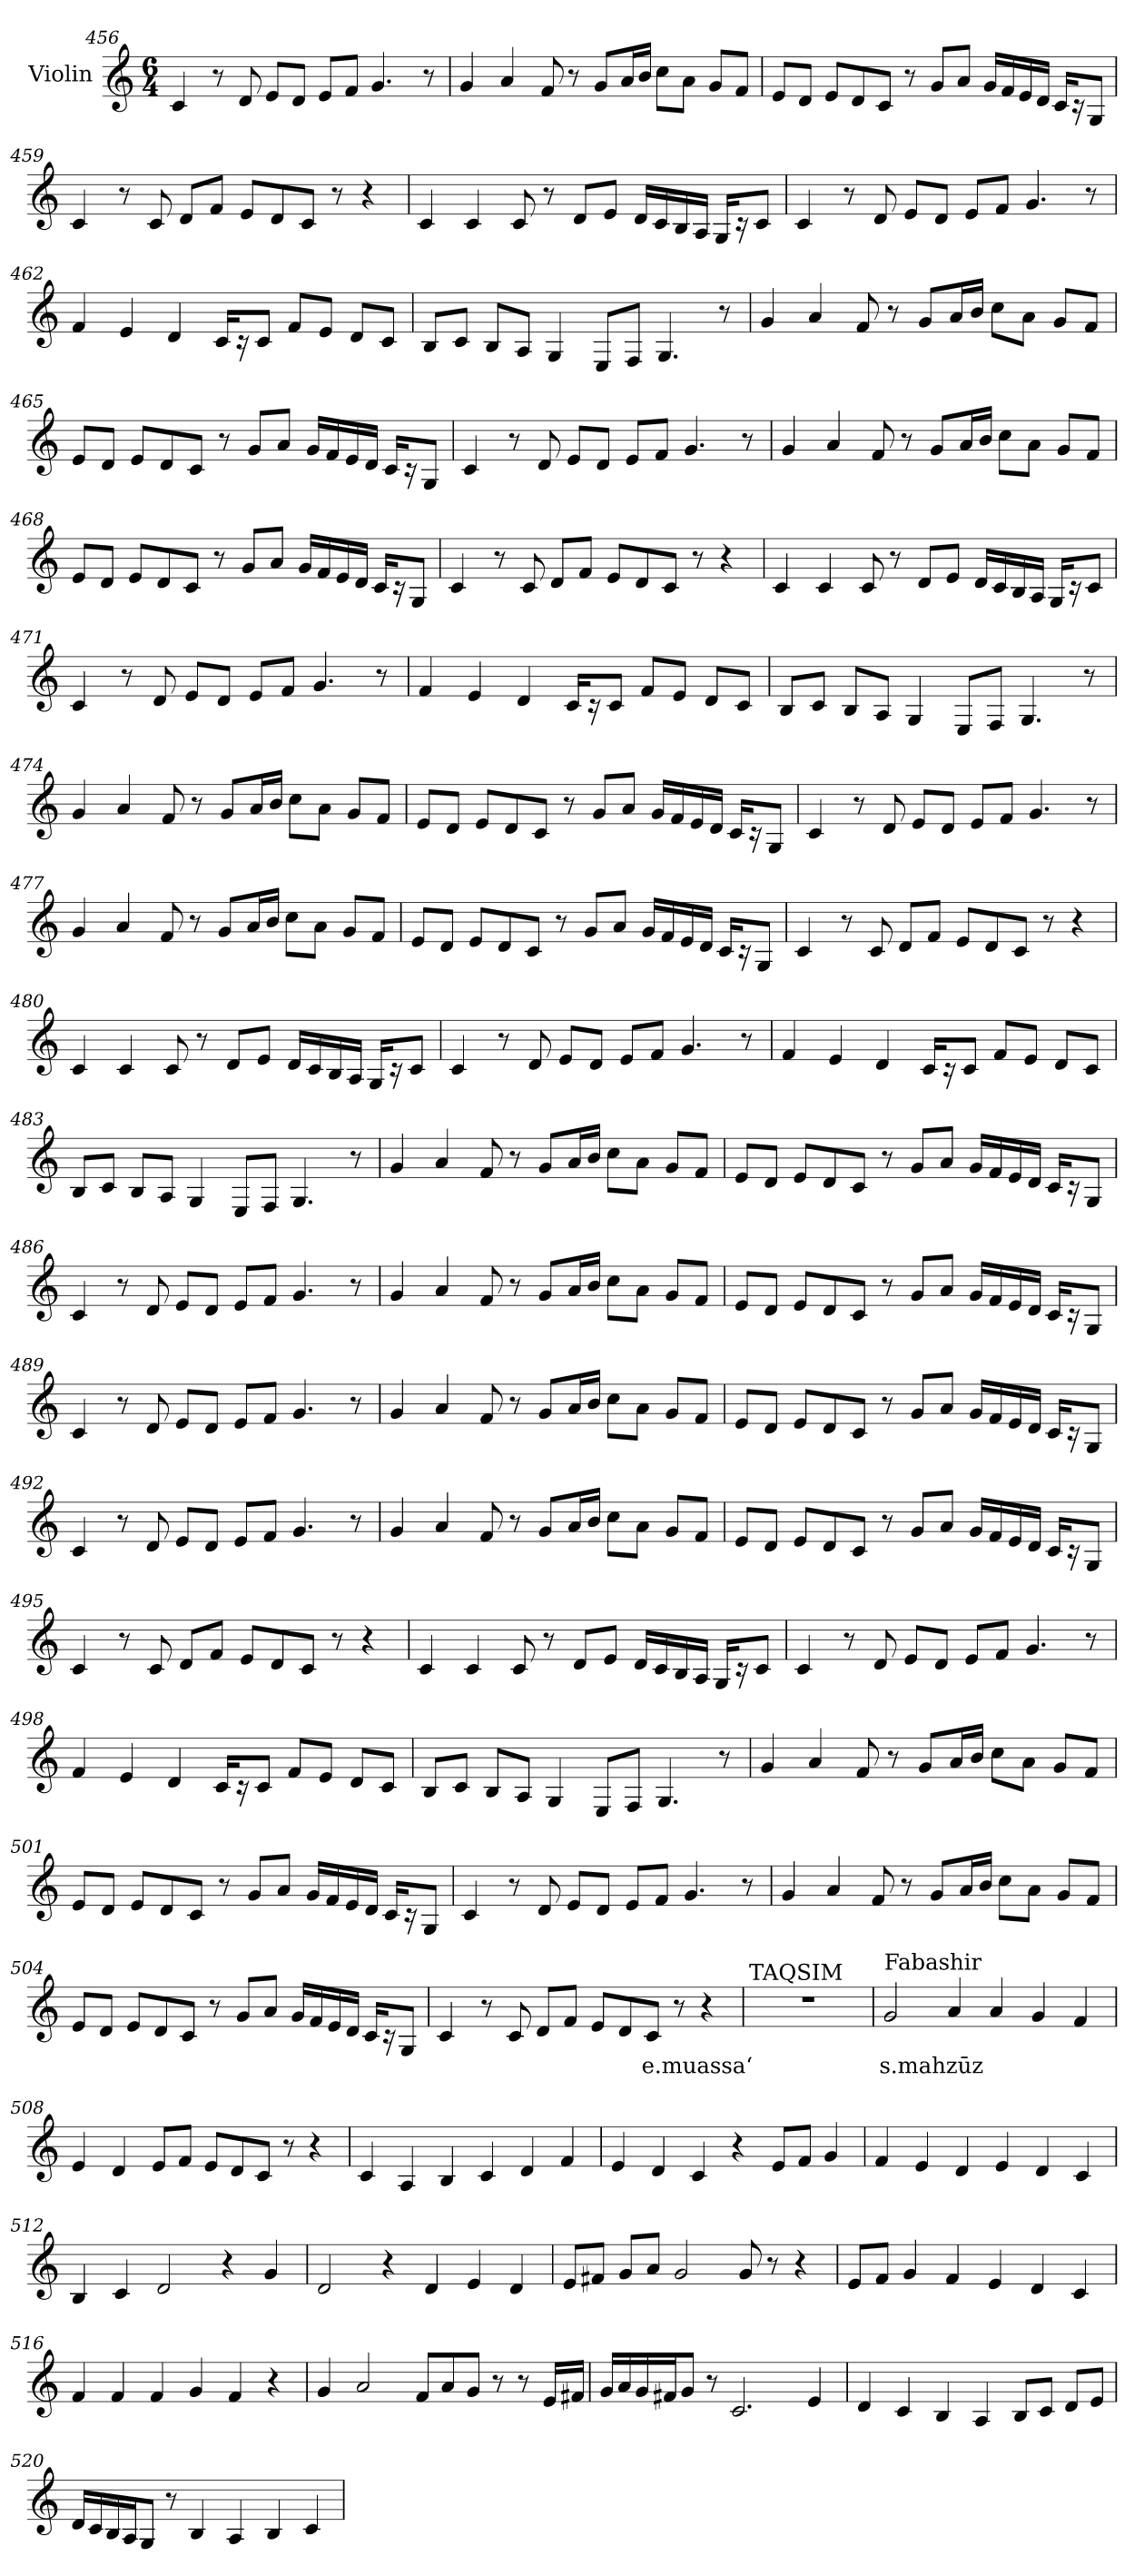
**kern	**text
*part1	*part1
*staff1	*staff1
*I"Violin	*
!!LO:LB:g=z
*clefG2	*
*k[]	*
*M6/4	*
=456	=456
4c/	.
8r	.
8d/	.
8e/L	.
8d/J	.
8e/L	.
8f/J	.
4.g/	.
8r	.
=457	=457
4g/	.
4a/	.
8f/	.
8r	.
8g/L	.
16a/L	.
16b/JJ	.
8cc\L	.
8a\J	.
8g/L	.
8f/J	.
=458	=458
8e/L	.
8d/J	.
8e/L	.
8d/	.
8c/J	.
8r	.
8g/L	.
8a/J	.
16g/LL	.
16f/	.
16e/	.
16d/JJ	.
16c/KL	.
16r	.
8G/J	.
!!LO:LB:g=z
=459	=459
4c/	.
8r	.
8c/	.
8d/L	.
8f/J	.
8e/L	.
8d/	.
8c/J	.
8r	.
4r	.
=460	=460
4c/	.
4c/	.
8c/	.
8r	.
8d/L	.
8e/J	.
16d/LL	.
16c/	.
16B/	.
16A/JJ	.
16G/KL	.
16r	.
8c/J	.
=461	=461
4c/	.
8r	.
8d/	.
8e/L	.
8d/J	.
8e/L	.
8f/J	.
4.g/	.
8r	.
!!LO:LB:g=z
=462	=462
4f/	.
4e/	.
4d/	.
16c/KL	.
16r	.
8c/J	.
8f/L	.
8e/J	.
8d/L	.
8c/J	.
!!LO:LB:g=z
=463	=463
8B/L	.
8c/J	.
8B/L	.
8A/J	.
4G/	.
8E/L	.
8F/J	.
4.G/	.
8r	.
=464	=464
4g/	.
4a/	.
8f/	.
8r	.
8g/L	.
16a/L	.
16b/JJ	.
8cc\L	.
8a\J	.
8g/L	.
8f/J	.
=465	=465
8e/L	.
8d/J	.
8e/L	.
8d/	.
8c/J	.
8r	.
8g/L	.
8a/J	.
16g/LL	.
16f/	.
16e/	.
16d/JJ	.
16c/KL	.
16r	.
8G/J	.
!!LO:PB:g=z
=466	=466
4c/	.
8r	.
8d/	.
8e/L	.
8d/J	.
8e/L	.
8f/J	.
4.g/	.
8r	.
=467	=467
4g/	.
4a/	.
8f/	.
8r	.
8g/L	.
16a/L	.
16b/JJ	.
8cc\L	.
8a\J	.
8g/L	.
8f/J	.
=468	=468
8e/L	.
8d/J	.
8e/L	.
8d/	.
8c/J	.
8r	.
8g/L	.
8a/J	.
16g/LL	.
16f/	.
16e/	.
16d/JJ	.
16c/KL	.
16r	.
8G/J	.
!!LO:LB:g=z
=469	=469
4c/	.
8r	.
8c/	.
8d/L	.
8f/J	.
8e/L	.
8d/	.
8c/J	.
8r	.
4r	.
=470	=470
4c/	.
4c/	.
8c/	.
8r	.
8d/L	.
8e/J	.
16d/LL	.
16c/	.
16B/	.
16A/JJ	.
16G/KL	.
16r	.
8c/J	.
=471	=471
4c/	.
8r	.
8d/	.
8e/L	.
8d/J	.
8e/L	.
8f/J	.
4.g/	.
8r	.
!!LO:LB:g=z
=472	=472
4f/	.
4e/	.
4d/	.
16c/KL	.
16r	.
8c/J	.
8f/L	.
8e/J	.
8d/L	.
8c/J	.
!!LO:LB:g=z
=473	=473
8B/L	.
8c/J	.
8B/L	.
8A/J	.
4G/	.
8E/L	.
8F/J	.
4.G/	.
8r	.
=474	=474
4g/	.
4a/	.
8f/	.
8r	.
8g/L	.
16a/L	.
16b/JJ	.
8cc\L	.
8a\J	.
8g/L	.
8f/J	.
=475	=475
8e/L	.
8d/J	.
8e/L	.
8d/	.
8c/J	.
8r	.
8g/L	.
8a/J	.
16g/LL	.
16f/	.
16e/	.
16d/JJ	.
16c/KL	.
16r	.
8G/J	.
!!LO:LB:g=z
=476	=476
4c/	.
8r	.
8d/	.
8e/L	.
8d/J	.
8e/L	.
8f/J	.
4.g/	.
8r	.
=477	=477
4g/	.
4a/	.
8f/	.
8r	.
8g/L	.
16a/L	.
16b/JJ	.
8cc\L	.
8a\J	.
8g/L	.
8f/J	.
=478	=478
8e/L	.
8d/J	.
8e/L	.
8d/	.
8c/J	.
8r	.
8g/L	.
8a/J	.
16g/LL	.
16f/	.
16e/	.
16d/JJ	.
16c/KL	.
16r	.
8G/J	.
!!LO:LB:g=z
=479	=479
4c/	.
8r	.
8c/	.
8d/L	.
8f/J	.
8e/L	.
8d/	.
8c/J	.
8r	.
4r	.
=480	=480
*MM70	*
4c/	.
4c/	.
8c/	.
8r	.
8d/L	.
8e/J	.
16d/LL	.
16c/	.
16B/	.
16A/JJ	.
16G/KL	.
16r	.
8c/J	.
=481	=481
4c/	.
8r	.
8d/	.
8e/L	.
8d/J	.
8e/L	.
8f/J	.
4.g/	.
8r	.
!!LO:LB:g=z
=482	=482
4f/	.
4e/	.
4d/	.
16c/KL	.
16r	.
8c/J	.
8f/L	.
8e/J	.
8d/L	.
8c/J	.
!!LO:LB:g=z
=483	=483
8B/L	.
8c/J	.
8B/L	.
8A/J	.
4G/	.
8E/L	.
8F/J	.
4.G/	.
8r	.
=484	=484
4g/	.
4a/	.
8f/	.
8r	.
8g/L	.
16a/L	.
16b/JJ	.
8cc\L	.
8a\J	.
8g/L	.
8f/J	.
=485	=485
8e/L	.
8d/J	.
8e/L	.
8d/	.
8c/J	.
8r	.
8g/L	.
8a/J	.
16g/LL	.
16f/	.
16e/	.
16d/JJ	.
16c/KL	.
16r	.
8G/J	.
!!LO:PB:g=z
=486	=486
4c/	.
8r	.
8d/	.
8e/L	.
8d/J	.
8e/L	.
8f/J	.
4.g/	.
8r	.
=487	=487
4g/	.
4a/	.
8f/	.
8r	.
8g/L	.
16a/L	.
16b/JJ	.
8cc\L	.
8a\J	.
8g/L	.
8f/J	.
=488	=488
8e/L	.
8d/J	.
8e/L	.
8d/	.
8c/J	.
8r	.
8g/L	.
8a/J	.
16g/LL	.
16f/	.
16e/	.
16d/JJ	.
16c/KL	.
16r	.
8G/J	.
!!LO:LB:g=z
=489	=489
4c/	.
8r	.
8d/	.
8e/L	.
8d/J	.
8e/L	.
8f/J	.
4.g/	.
8r	.
=490	=490
4g/	.
4a/	.
8f/	.
8r	.
8g/L	.
16a/L	.
16b/JJ	.
8cc\L	.
8a\J	.
8g/L	.
8f/J	.
=491	=491
8e/L	.
8d/J	.
8e/L	.
8d/	.
8c/J	.
8r	.
8g/L	.
8a/J	.
16g/LL	.
16f/	.
16e/	.
16d/JJ	.
16c/KL	.
16r	.
8G/J	.
!!LO:LB:g=z
=492	=492
4c/	.
8r	.
8d/	.
8e/L	.
8d/J	.
8e/L	.
8f/J	.
4.g/	.
8r	.
=493	=493
4g/	.
4a/	.
8f/	.
8r	.
8g/L	.
16a/L	.
16b/JJ	.
8cc\L	.
8a\J	.
8g/L	.
8f/J	.
=494	=494
8e/L	.
8d/J	.
8e/L	.
8d/	.
8c/J	.
8r	.
8g/L	.
8a/J	.
16g/LL	.
16f/	.
16e/	.
16d/JJ	.
16c/KL	.
16r	.
8G/J	.
!!LO:LB:g=z
=495	=495
4c/	.
8r	.
8c/	.
8d/L	.
8f/J	.
8e/L	.
8d/	.
8c/J	.
8r	.
4r	.
=496	=496
4c/	.
4c/	.
8c/	.
8r	.
8d/L	.
8e/J	.
16d/LL	.
16c/	.
16B/	.
16A/JJ	.
16G/KL	.
16r	.
8c/J	.
=497	=497
4c/	.
8r	.
8d/	.
8e/L	.
8d/J	.
8e/L	.
8f/J	.
4.g/	.
8r	.
!!LO:LB:g=z
=498	=498
4f/	.
4e/	.
4d/	.
16c/KL	.
16r	.
8c/J	.
8f/L	.
8e/J	.
8d/L	.
8c/J	.
!!LO:LB:g=z
=499	=499
8B/L	.
8c/J	.
8B/L	.
8A/J	.
4G/	.
8E/L	.
8F/J	.
4.G/	.
8r	.
=500	=500
4g/	.
4a/	.
8f/	.
8r	.
8g/L	.
16a/L	.
16b/JJ	.
8cc\L	.
8a\J	.
8g/L	.
8f/J	.
=501	=501
8e/L	.
8d/J	.
8e/L	.
8d/	.
8c/J	.
8r	.
8g/L	.
8a/J	.
16g/LL	.
16f/	.
16e/	.
16d/JJ	.
16c/KL	.
16r	.
8G/J	.
!!LO:LB:g=z
=502	=502
4c/	.
8r	.
8d/	.
8e/L	.
8d/J	.
8e/L	.
8f/J	.
4.g/	.
8r	.
=503	=503
4g/	.
4a/	.
8f/	.
8r	.
8g/L	.
16a/L	.
16b/JJ	.
8cc\L	.
8a\J	.
8g/L	.
8f/J	.
=504	=504
8e/L	.
8d/J	.
8e/L	.
8d/	.
8c/J	.
8r	.
8g/L	.
8a/J	.
16g/LL	.
16f/	.
16e/	.
16d/JJ	.
16c/KL	.
16r	.
8G/J	.
!!LO:LB:g=z
=505	=505
4c/	.
8r	.
8c/	.
8d/L	.
8f/J	.
8e/L	.
8d/	.
!	!LO:LY:b
8c/J	e.muassa‘
8r	.
4r	.
=506	=506
!LO:TX:a:t=TAQSIM	!
1.r	.
=507	=507
*MM90	*
!LO:TX:a:t=Fabashir	!
!	!LO:LY:b
2g/	s.mahzūz
4a/	.
4a/	.
4g/	.
4f/	.
=508	=508
4e/	.
4d/	.
8e/L	.
8f/J	.
8e/L	.
8d/	.
8c/J	.
8r	.
4r	.
!!LO:PB:g=z
=509	=509
4c/	.
4A/	.
4B/	.
4c/	.
4d/	.
4f/	.
!!LO:LB:g=z
=510	=510
4e/	.
4d/	.
4c/	.
4r	.
8e/L	.
8f/J	.
4g/	.
=511	=511
4f/	.
4e/	.
4d/	.
4e/	.
4d/	.
4c/	.
=512	=512
4B/	.
4c/	.
2d/	.
4r	.
4g/	.
=513	=513
2d/	.
4r	.
4d/	.
4e/	.
4d/	.
!!LO:LB:g=z
=514	=514
8e/L	.
8f#X/J	.
8g/L	.
8a/J	.
2g/	.
8g/	.
8r	.
4r	.
=515	=515
8e/L	.
8f/J	.
4g/	.
4f/	.
4e/	.
4d/	.
4c/	.
=516	=516
4f/	.
4f/	.
4f/	.
4g/	.
4f/	.
4r	.
!!LO:LB:g=z
=517	=517
4g/	.
2a/	.
8f/L	.
8a/	.
8g/J	.
8r	.
8r	.
16e/LL	.
16f#X/JJ	.
=518	=518
16g/LL	.
16a/	.
16g/	.
16f#X/J	.
8g/J	.
8r	.
2.c/	.
4e/	.
=519	=519
4d/	.
4c/	.
4B/	.
4A/	.
8B/L	.
8c/J	.
8d/L	.
8e/J	.
!!LO:LB:g=z
=520	=520
16d/LL	.
16c/	.
16B/	.
16A/J	.
8G/J	.
8r	.
4B/	.
4A/	.
4B/	.
4c/	.
=	=
*-	*-
